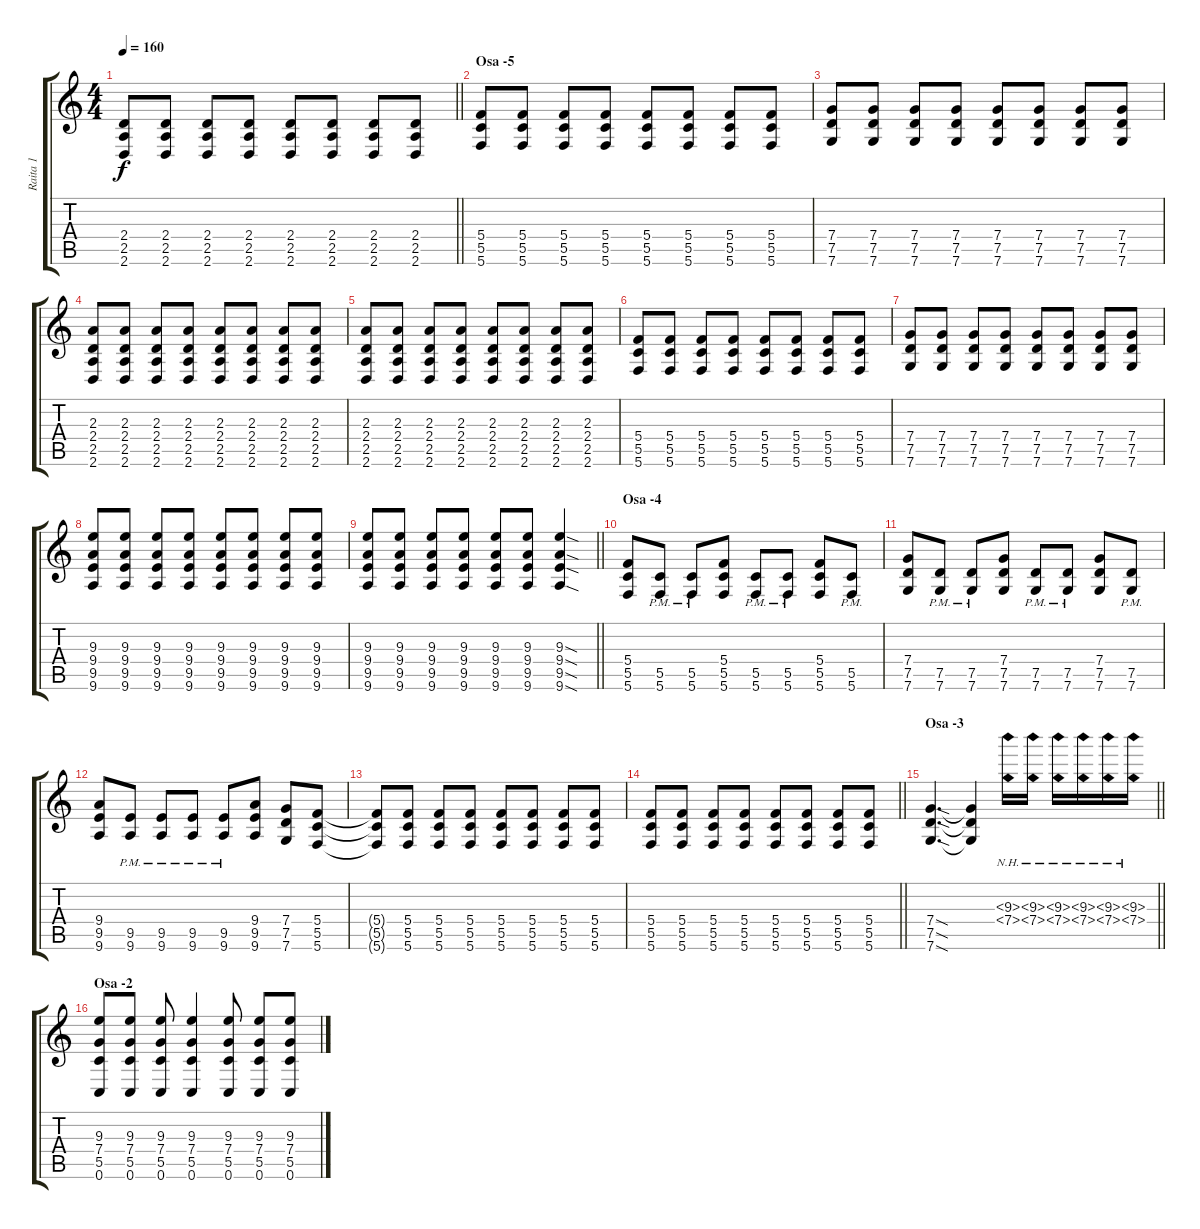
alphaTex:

\track ("Raita 1" "Raita 1") {instrument distortionguitar}
\staff {score tabs}
\tuning (E4 C4 G3 C3 G2 C2) {hide}
\ts (4 4)
\tempo 160
\clef g2
\barLineRight lightlight
\ks c
(2.4 2.5 2.6).8{dy f} (2.4 2.5 2.6).8 (2.4 2.5 2.6).8 (2.4 2.5 2.6).8 (2.4 2.5 2.6).8 (2.4 2.5 2.6).8 (2.4 2.5 2.6).8 (2.4 2.5 2.6).8 |
\section ("" "Osa -5")
(5.4 5.5 5.6).8 (5.4 5.5 5.6).8 (5.4 5.5 5.6).8 (5.4 5.5 5.6).8 (5.4 5.5 5.6).8 (5.4 5.5 5.6).8 (5.4 5.5 5.6).8 (5.4 5.5 5.6).8 |
(7.4 7.5 7.6).8 (7.4 7.5 7.6).8 (7.4 7.5 7.6).8 (7.4 7.5 7.6).8 (7.4 7.5 7.6).8 (7.4 7.5 7.6).8 (7.4 7.5 7.6).8 (7.4 7.5 7.6).8 |
(2.3 2.4 2.5 2.6).8 (2.3 2.4 2.5 2.6).8 (2.3 2.4 2.5 2.6).8 (2.3 2.4 2.5 2.6).8 (2.3 2.4 2.5 2.6).8 (2.3 2.4 2.5 2.6).8 (2.3 2.4 2.5 2.6).8 (2.3 2.4 2.5 2.6).8 |
(2.3 2.4 2.5 2.6).8 (2.3 2.4 2.5 2.6).8 (2.3 2.4 2.5 2.6).8 (2.3 2.4 2.5 2.6).8 (2.3 2.4 2.5 2.6).8 (2.3 2.4 2.5 2.6).8 (2.3 2.4 2.5 2.6).8 (2.3 2.4 2.5 2.6).8 |
(5.4 5.5 5.6).8 (5.4 5.5 5.6).8 (5.4 5.5 5.6).8 (5.4 5.5 5.6).8 (5.4 5.5 5.6).8 (5.4 5.5 5.6).8 (5.4 5.5 5.6).8 (5.4 5.5 5.6).8 |
(7.4 7.5 7.6).8 (7.4 7.5 7.6).8 (7.4 7.5 7.6).8 (7.4 7.5 7.6).8 (7.4 7.5 7.6).8 (7.4 7.5 7.6).8 (7.4 7.5 7.6).8 (7.4 7.5 7.6).8 |
(9.3 9.4 9.5 9.6).8 (9.3 9.4 9.5 9.6).8 (9.3 9.4 9.5 9.6).8 (9.3 9.4 9.5 9.6).8 (9.3 9.4 9.5 9.6).8 (9.3 9.4 9.5 9.6).8 (9.3 9.4 9.5 9.6).8 (9.3 9.4 9.5 9.6).8 |
\barLineRight lightlight
(9.3 9.4 9.5 9.6).8 (9.3 9.4 9.5 9.6).8 (9.3 9.4 9.5 9.6).8 (9.3 9.4 9.5 9.6).8 (9.3 9.4 9.5 9.6).8 (9.3 9.4 9.5 9.6).8 (9.3{sod} 9.4{sod} 9.5{sod} 9.6{sod}).4 |
\section ("" "Osa -4")
(5.4 5.5 5.6).8 (5.5{pm} 5.6{pm}).8 (5.5{pm} 5.6{pm}).8 (5.4 5.5 5.6).8 (5.5{pm} 5.6{pm}).8 (5.5{pm} 5.6{pm}).8 (5.4 5.5 5.6).8 (5.5{pm} 5.6{pm}).8 |
(7.4 7.5 7.6).8 (7.5{pm} 7.6{pm}).8 (7.5{pm} 7.6{pm}).8 (7.4 7.5 7.6).8 (7.5{pm} 7.6{pm}).8 (7.5{pm} 7.6{pm}).8 (7.4 7.5 7.6).8 (7.5{pm} 7.6{pm}).8 |
(9.4 9.5 9.6).8 (9.5{pm} 9.6{pm}).8 (9.5{pm} 9.6{pm}).8 (9.5{pm} 9.6{pm}).8 (9.5{pm} 9.6{pm}).8 (9.4 9.5 9.6).8 (7.4 7.5 7.6).8 (5.4 5.5 5.6).8 |
(5.4{t} 5.5{t} 5.6{t}).8 (5.4 5.5 5.6).8 (5.4 5.5 5.6).8 (5.4 5.5 5.6).8 (5.4 5.5 5.6).8 (5.4 5.5 5.6).8 (5.4 5.5 5.6).8 (5.4 5.5 5.6).8 |
\barLineRight lightlight
(5.4 5.5 5.6).8 (5.4 5.5 5.6).8 (5.4 5.5 5.6).8 (5.4 5.5 5.6).8 (5.4 5.5 5.6).8 (5.4 5.5 5.6).8 (5.4 5.5 5.6).8 (5.4 5.5 5.6).8 |
\section ("" "Osa -3")
\barLineRight lightlight
(7.4{sod} 7.5{sod} 7.6{sod}).4{d} (7.4{t} 7.5{t} 7.6{t}).4 (9.3{nh} 7.4{nh}).16 (9.3{nh} 7.4{nh}).16 (9.3{nh} 7.4{nh}).16 (9.3{nh} 7.4{nh}).16 (9.3{nh} 7.4{nh}).16 (9.3{nh} 7.4{nh}).16 |
\section ("" "Osa -2")
(9.3 7.4 5.5 0.6).8 (9.3 7.4 5.5 0.6).8 (9.3 7.4 5.5 0.6).8 (9.3 7.4 5.5 0.6).4 (9.3 7.4 5.5 0.6).8 (9.3 7.4 5.5 0.6).8 (9.3 7.4 5.5 0.6).8
